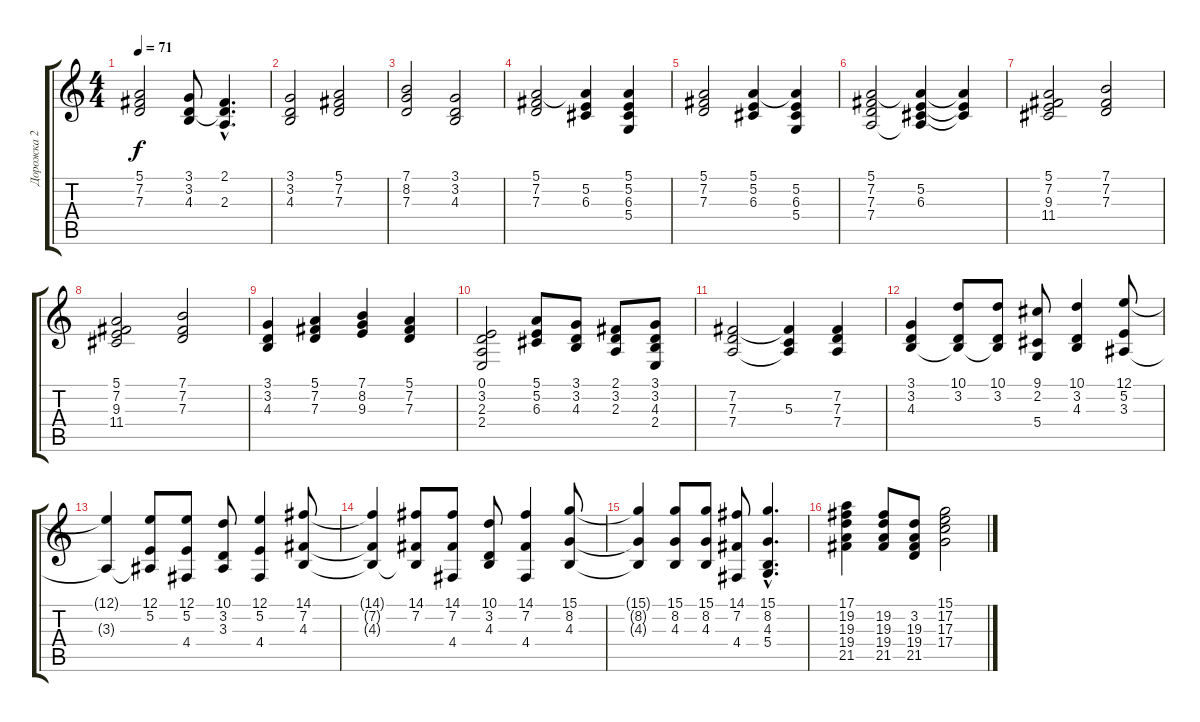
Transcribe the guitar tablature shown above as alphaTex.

\track ("Дорожка 2" "Дорожка 2") {instrument stringensemble1}
\staff {score tabs}
\tuning (E4 B3 G3 D3 A2 E2) {hide}
\ts (4 4)
\tempo 71
\clef g2
\ks c
(5.1 7.2 7.3).2{dy f} (3.1 3.2 4.3).8 (2.1{hac} 3.2{hac t} 2.3{hac}).4{d} |
(3.1 3.2 4.3).2 (5.1 7.2 7.3).2 |
(7.1 8.2 7.3).2 (3.1 3.2 4.3).2 |
(5.1 7.2 7.3).2 (5.1{t} 5.2 6.3).4 (5.1 5.2 6.3 5.4).4 |
(5.1 7.2 7.3).2 (5.1 5.2 6.3).4 (5.1{t} 5.2 6.3 5.4).4 |
(5.1 7.2 7.3 7.4).2 (5.1{t} 5.2 6.3 7.4{t}).4 (5.1{t} 5.2{t} 6.3{t}).4 |
(5.1 7.2 9.3 11.4).2 (7.1 7.2 7.3).2 |
(5.1 7.2 9.3 11.4).2 (7.1 7.2 7.3).2 |
(3.1 3.2 4.3).4 (5.1 7.2 7.3).4 (7.1 8.2 9.3).4 (5.1 7.2 7.3).4 |
(0.1 3.2 2.3 2.4).2 (5.1 5.2 6.3).8 (3.1 3.2 4.3).8 (2.1 3.2 2.3).8 (3.1 3.2 4.3 2.4).8 |
(7.2 7.3 7.4).2 (7.2{t} 5.3 7.4{t}).4 (7.2 7.3 7.4).4 |
(3.1 3.2 4.3).4 (10.1 3.2 4.3{t}).8{volume 8} (10.1 3.2 4.3{t}).8 (9.1 2.2 5.4).8 (10.1 3.2 4.3).4 (12.1 5.2 3.3).8 |
(12.1{t} 3.3{t}).4 (12.1 5.2 3.3{t}).8{volume 8 balance 12} (12.1 5.2 4.4).8 (10.1 3.2 3.3).8 (12.1 5.2 4.4).4 (14.1 7.2 4.3).8 |
(14.1{t} 7.2{t} 4.3{t}).4 (14.1 7.2 4.3{t}).8{volume 9 balance 11} (14.1 7.2 4.4).8 (10.1 3.2 4.3).8 (14.1 7.2 4.4).4 (15.1 8.2 4.3).8 |
(15.1{t} 8.2{t} 4.3{t}).4 (15.1 8.2 4.3).8{volume 9 balance 10} (15.1 8.2 4.3).8 (14.1 7.2 4.4).8 (15.1{hac} 8.2{hac} 4.3{hac} 5.4{hac}).4{d} |
(17.1 19.2 19.3 19.4 21.5).4{volume 10 balance 9} (19.2 19.3 19.4 21.5).8 (3.2 19.3 19.4 21.5).8 (15.1 17.2 17.3 17.4).2
